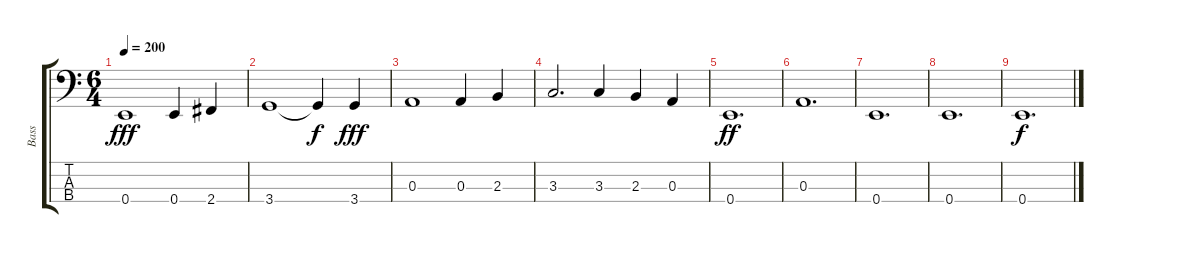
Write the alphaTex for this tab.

\track ("Bass" "Bass") {instrument electricbasspick}
\staff {score tabs}
\tuning (G2 D2 A1 E1) {hide}
\ts (6 4)
\tempo 200
\clef f4
\ks c
0.4.1{dy fff} 0.4.4 2.4.4 |
3.4.1 3.4{t}.4{dy f} 3.4.4{dy fff} |
0.3.1 0.3.4 2.3.4 |
3.3.2{d} 3.3.4 2.3.4 0.3.4 |
0.4.1{d dy ff} |
0.3.1{d} |
0.4.1{d} |
0.4.1{d} |
0.4.1{d dy f}
